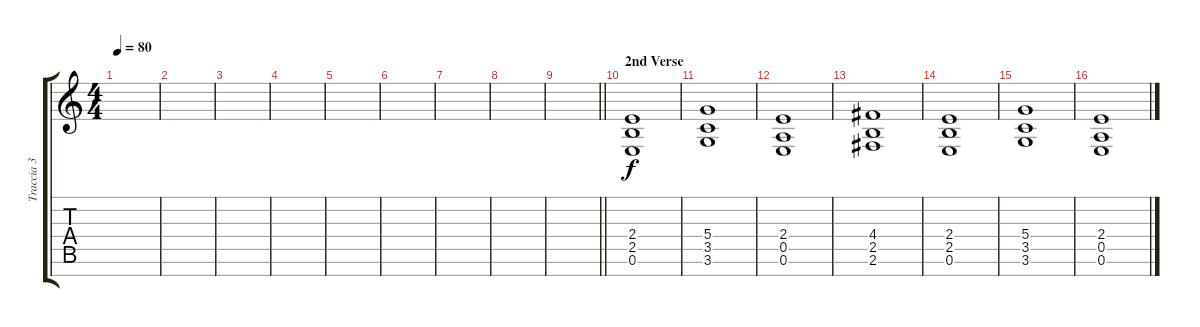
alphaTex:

\track ("Traccia 3" "Traccia 3") {instrument distortionguitar}
\staff {score tabs}
\tuning (E4 B3 G3 D3 A2 E2 B1) {hide}
\ts (4 4)
\tempo 80
\clef g2
\ks c
|
|
|
|
|
|
|
|
\barLineRight lightlight
|
\section ("" "2nd Verse")
(2.4 2.5 0.6).1 |
(5.4 3.5 3.6).1 |
(2.4 0.5 0.6).1 |
(4.4 2.5 2.6).1 |
(2.4 2.5 0.6).1 |
(5.4 3.5 3.6).1 |
(2.4 0.5 0.6).1
